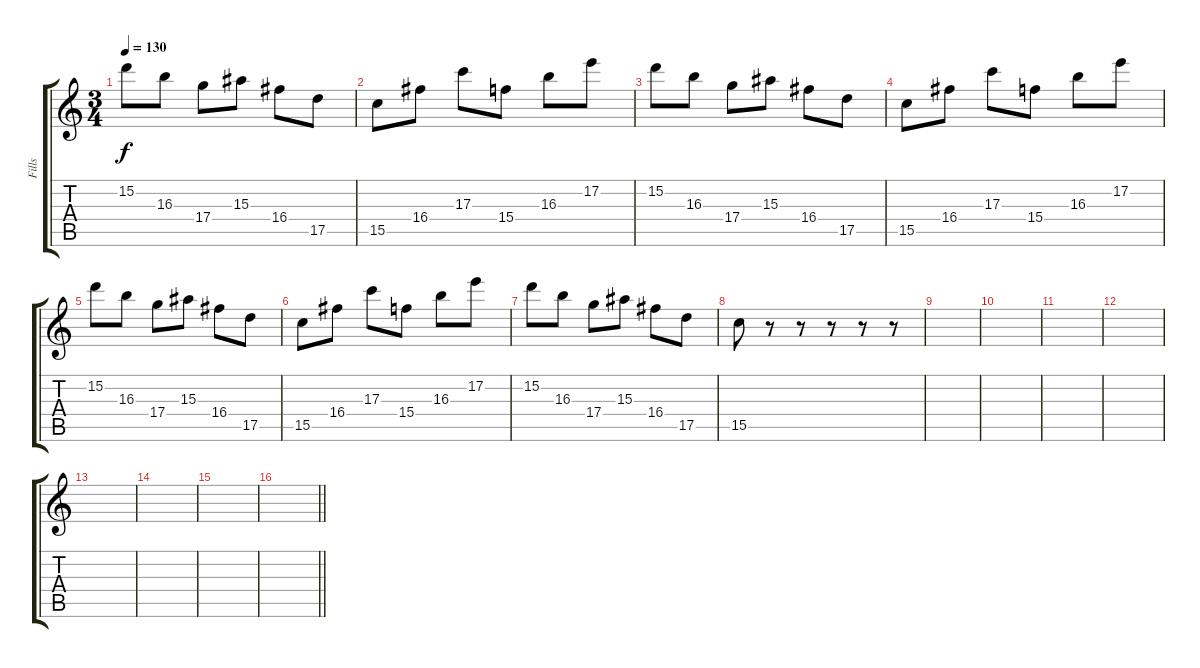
\track ("Fills" "Fills") {instrument electricguitarmuted}
\staff {score tabs}
\tuning (E4 B3 G3 D3 A2 E2) {hide}
\ts (3 4)
\tempo 130
\clef g2
\ks c
15.2.8{dy f instrument electricguitarmuted} 16.3.8 17.4.8 15.3.8 16.4.8 17.5.8 |
15.5.8 16.4.8 17.3.8 15.4.8 16.3.8 17.2.8 |
15.2.8 16.3.8 17.4.8 15.3.8 16.4.8 17.5.8 |
15.5.8 16.4.8 17.3.8 15.4.8 16.3.8 17.2.8 |
15.2.8 16.3.8 17.4.8 15.3.8 16.4.8 17.5.8 |
15.5.8 16.4.8 17.3.8 15.4.8 16.3.8 17.2.8 |
15.2.8 16.3.8 17.4.8 15.3.8 16.4.8 17.5.8 |
15.5.8 r.8 r.8 r.8 r.8 r.8 |
|
|
|
|
|
|
|
\barLineRight lightlight
